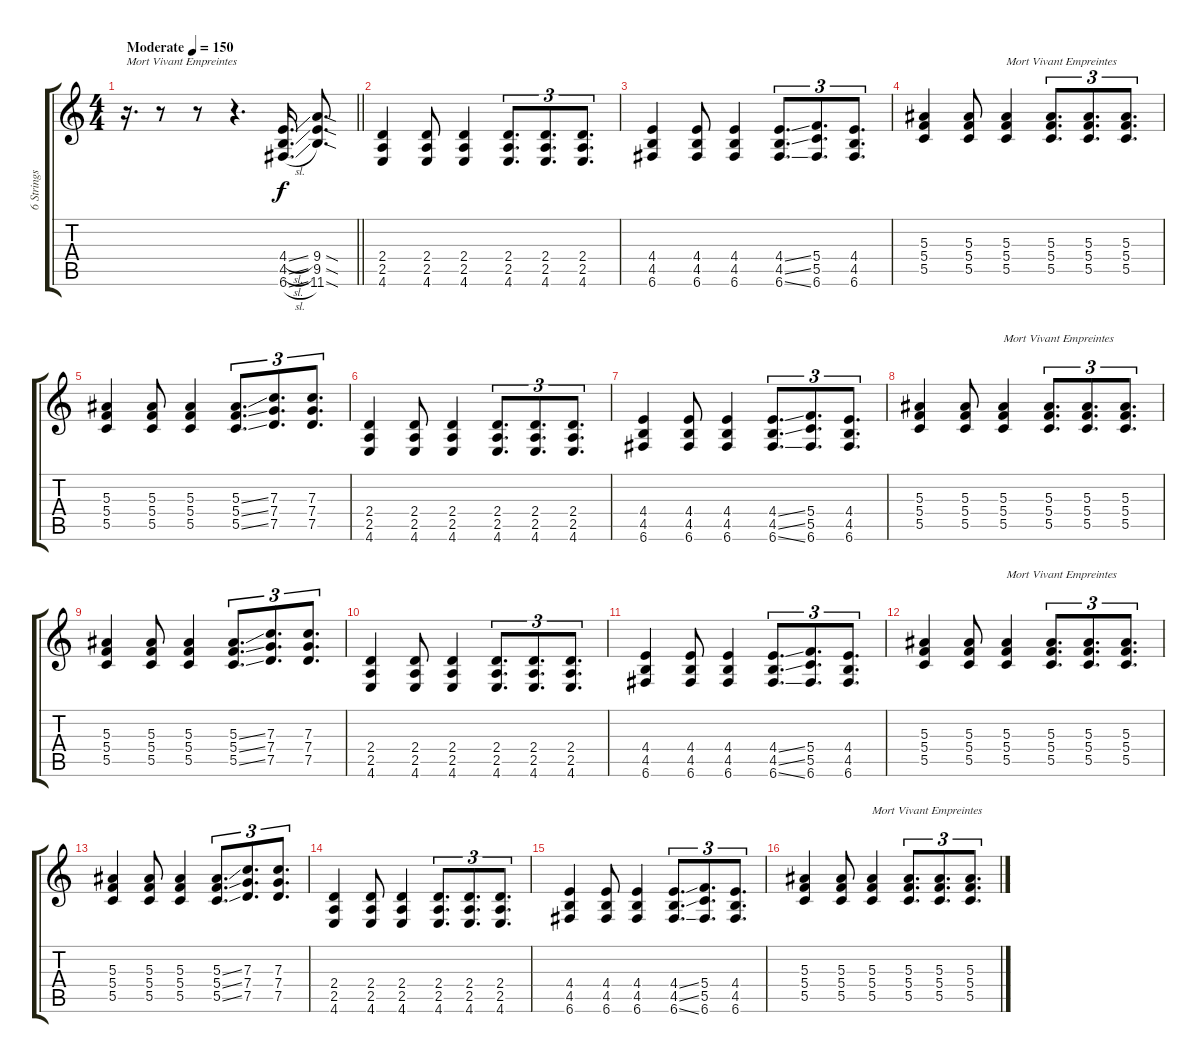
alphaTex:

\track ("6 Strings Guitar Dropped C Tuning" "6 Strings ") {mute instrument distortionguitar}
\staff {score tabs}
\tuning (D4 A3 F3 C3 G2 C2) {hide}
\ts (4 4)
\tempo (150 "Moderate")
\clef g2
\barLineRight lightlight
\ks c
r.16{d txt "Mort Vivant Empreintes" dy f instrument distortionguitar} r.8 r.8 r.4{d} (4.4{sl} 4.5{sl} 6.6{sl}).16{d} (9.4{sod} 9.5{sod} 11.6{sod}).8{d} |
(2.4 2.5 4.6).4 (2.4 2.5 4.6).8 (2.4 2.5 4.6).4 (2.4 2.5 4.6).8{d tu (3 2)} (2.4 2.5 4.6).8{d tu (3 2)} (2.4 2.5 4.6).8{d tu (3 2)} |
(4.4 4.5 6.6).4 (4.4 4.5 6.6).8 (4.4 4.5 6.6).4 (4.4{ss} 4.5{ss} 6.6{ss}).8{d tu (3 2)} (5.4 5.5 6.6).8{d tu (3 2)} (4.4 4.5 6.6).8{d tu (3 2)} |
(5.3 5.4 5.5).4 (5.3 5.4 5.5).8 (5.3 5.4 5.5).4{txt "Mort Vivant Empreintes"} (5.3 5.4 5.5).8{d tu (3 2)} (5.3 5.4 5.5).8{d tu (3 2)} (5.3 5.4 5.5).8{d tu (3 2)} |
(5.3 5.4 5.5).4 (5.3 5.4 5.5).8 (5.3 5.4 5.5).4 (5.3{ss} 5.4{ss} 5.5{ss}).8{d tu (3 2)} (7.3 7.4 7.5).8{d tu (3 2)} (7.3 7.4 7.5).8{d tu (3 2)} |
(2.4 2.5 4.6).4 (2.4 2.5 4.6).8 (2.4 2.5 4.6).4 (2.4 2.5 4.6).8{d tu (3 2)} (2.4 2.5 4.6).8{d tu (3 2)} (2.4 2.5 4.6).8{d tu (3 2)} |
(4.4 4.5 6.6).4 (4.4 4.5 6.6).8 (4.4 4.5 6.6).4 (4.4{ss} 4.5{ss} 6.6{ss}).8{d tu (3 2)} (5.4 5.5 6.6).8{d tu (3 2)} (4.4 4.5 6.6).8{d tu (3 2)} |
(5.3 5.4 5.5).4 (5.3 5.4 5.5).8 (5.3 5.4 5.5).4{txt "Mort Vivant Empreintes"} (5.3 5.4 5.5).8{d tu (3 2)} (5.3 5.4 5.5).8{d tu (3 2)} (5.3 5.4 5.5).8{d tu (3 2)} |
(5.3 5.4 5.5).4 (5.3 5.4 5.5).8 (5.3 5.4 5.5).4 (5.3{ss} 5.4{ss} 5.5{ss}).8{d tu (3 2)} (7.3 7.4 7.5).8{d tu (3 2)} (7.3 7.4 7.5).8{d tu (3 2)} |
(2.4 2.5 4.6).4 (2.4 2.5 4.6).8 (2.4 2.5 4.6).4 (2.4 2.5 4.6).8{d tu (3 2)} (2.4 2.5 4.6).8{d tu (3 2)} (2.4 2.5 4.6).8{d tu (3 2)} |
(4.4 4.5 6.6).4 (4.4 4.5 6.6).8 (4.4 4.5 6.6).4 (4.4{ss} 4.5{ss} 6.6{ss}).8{d tu (3 2)} (5.4 5.5 6.6).8{d tu (3 2)} (4.4 4.5 6.6).8{d tu (3 2)} |
(5.3 5.4 5.5).4 (5.3 5.4 5.5).8 (5.3 5.4 5.5).4{txt "Mort Vivant Empreintes"} (5.3 5.4 5.5).8{d tu (3 2)} (5.3 5.4 5.5).8{d tu (3 2)} (5.3 5.4 5.5).8{d tu (3 2)} |
(5.3 5.4 5.5).4 (5.3 5.4 5.5).8 (5.3 5.4 5.5).4 (5.3{ss} 5.4{ss} 5.5{ss}).8{d tu (3 2)} (7.3 7.4 7.5).8{d tu (3 2)} (7.3 7.4 7.5).8{d tu (3 2)} |
(2.4 2.5 4.6).4 (2.4 2.5 4.6).8 (2.4 2.5 4.6).4 (2.4 2.5 4.6).8{d tu (3 2)} (2.4 2.5 4.6).8{d tu (3 2)} (2.4 2.5 4.6).8{d tu (3 2)} |
(4.4 4.5 6.6).4 (4.4 4.5 6.6).8 (4.4 4.5 6.6).4 (4.4{ss} 4.5{ss} 6.6{ss}).8{d tu (3 2)} (5.4 5.5 6.6).8{d tu (3 2)} (4.4 4.5 6.6).8{d tu (3 2)} |
(5.3 5.4 5.5).4 (5.3 5.4 5.5).8 (5.3 5.4 5.5).4{txt "Mort Vivant Empreintes"} (5.3 5.4 5.5).8{d tu (3 2)} (5.3 5.4 5.5).8{d tu (3 2)} (5.3 5.4 5.5).8{d tu (3 2)}
